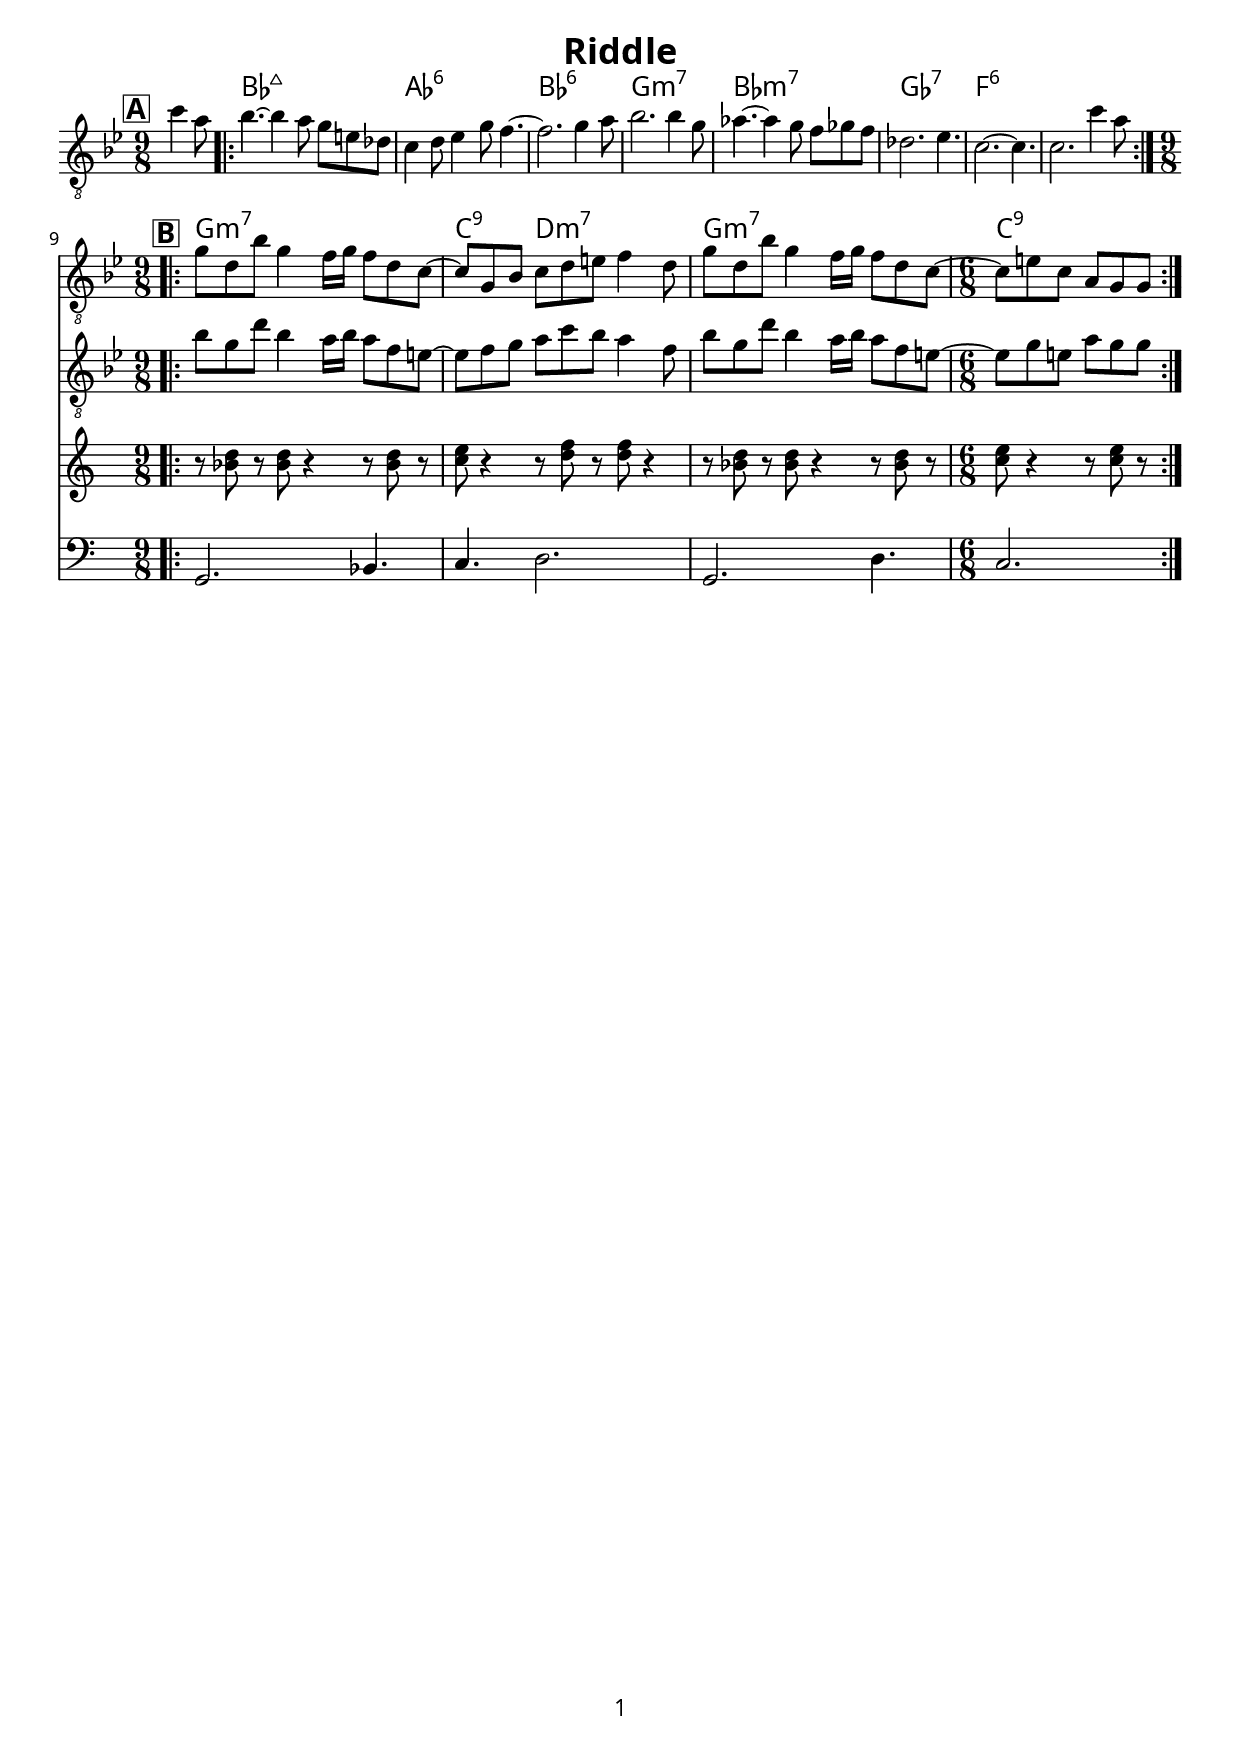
% {{{ PARAMETRI
  myTitle = "Riddle"
  myKey = \key bes \major
  myTime = \time 9/8 
  myTempo =  #(ly:make-moment 60 4)
% }}}

% INTESTAZIONE {{{
\version "2.18.2"

\header {
  title = \myTitle
}

\paper{
  print-first-page-number = ##t
  oddHeaderMarkup = \markup \null
  evenHeaderMarkup = \markup \null
  oddFooterMarkup = \markup {
    \fill-line {
      \on-the-fly \print-page-number-check-first
      \fromproperty #'page:page-number-string
    }
  }
  evenFooterMarkup = \oddFooterMarkup
  #(set-global-staff-size 10)
  myStaffSize = #20
  fonts = #(make-pango-font-tree
  "FontAwesome"
  "FontAwesome"
  "FontAwesome"
  (/ myStaffSize 20))
}

global = {
  \myKey
  \numericTimeSignature
  \myTime
  \set Score.markFormatter = #format-mark-box-alphabet
}
\layout {
  \context { 
    \Staff \RemoveEmptyStaves 
    \override VerticalAxisGroup.remove-first = ##t
  }
}
%}}}

% {{{ PARTE A
  temaA = {
    \partial 4. c'4 a8 |
    \repeat volta 2{
      bes4.~ bes4 a8 g8 e des |
      c4 d8 ees4 g8 f4.~ | f2. g4 a8 | bes2. bes4 g8 | 
      aes4.~ aes4 g8 f8 ges f | des2. ees4. | c2.~ c4. | c2.  c'4 a8 |
    }
  }

  silenzioA = {
    \partial 4. s4. |
    s1*9/8 | s1*9/8 | s1*9/8 | s1*9/8 | 
    s1*9/8 | s1*9/8 | s1*9/8 | s1*9/8 |
  }

  accordiA = \chordmode{
    \partial 4. s4. |
    \repeat volta 2{
      bes1*9/8:maj7 | aes1*9/8:6 | bes1*9/8:6 | g1*9/8:m7 |
      bes1*9/8:m7 | ges1*9/8:7 | f1*9/8:6 | f1*9/8:6 |
    }
  }
% }}}

% {{{ PARTE B
  temaB = {
    \repeat volta 2{
      \time 9/8
      g8 d bes' g4 f16 g16 f8 d c~ |
      c8 g bes c d e f4 d8 |
      g8 d bes' g4 f16 g16 f8 d c~ |
      \time 6/8
      c8 e c a8 g8 g8 |
    }
  }

  temaBdue = {
    \time 9/8
    \repeat volta 2{
      bes'8 g d' bes4 a16 bes16 a8 f e~ |
      e8 f g a c bes a4 f8 |
      bes8 g d' bes4 a16 bes16 a8 f e~ |
      \time 6/8
      e8 g e a8 g g |
    }
  }

  bassoB = {
    \repeat volta 2{
      g,2. bes,4. | c4. d2. |
      g,2. d4. | 
      \time 6/8
      c2. |
    }
  }

  ritmicaB = {
    \repeat volta 2{
      r8 <bes' d''>8 r8 <bes' d''>8 r4 r8 <bes' d''>8 r8 |
      <c'' e''>8 r4 r8 <d'' f''>8 r8 <d'' f''>8 r4 |
      r8 <bes' d''>8 r8 <bes' d''>8 r4 r8 <bes' d''>8 r8 |
      \time 6/8
      <c'' e''>8 r4 r8 <c'' e''>8 r8 |
    }
  }

  accordiB = \chordmode{
    g1*9/8:m7 | c4.:9 d2.:m7 |
    g1*9/8:m7 | c2.:9 |
  }
% }}}

% SCORE {{{
tema = \relative c' {
  \mark \default
  \temaA \break
  \mark \default
  \temaB \break
}

temaDue = \relative c' {
  \silenzioA
  \temaBdue 
}

chordsPart ={
  \new ChordNames {
    \set chordChanges = ##t
    \accordiA
    \accordiB
  }
}

ritmicaPart = \new Staff {
  \silenzioA
  \ritmicaB
}

bassoPart = \new Staff {
  \clef "bass"
  \silenzioA
  \bassoB
}

temaPart = \new Staff \with {
  instrumentName = ""
  midiInstrument = "piano"
} { \clef "treble_8" \global \tema }

temaPartDue = \new Staff \with {
  instrumentName = ""
  midiInstrument = "piano"
} { \clef "treble_8" \global \temaDue }

scoreContent = << 
  \chordsPart
  \temaPart
  \temaPartDue
  \ritmicaPart
  \bassoPart
>>
%}}}

% {{{ BOOKS
  \book{
    \bookOutputSuffix "C"
    \score {
      \scoreContent
      \layout { indent = #0 }
      \midi { \context { \Score tempoWholesPerMinute = #(ly:make-moment 90 4) } }
    }
  }
% }}}
